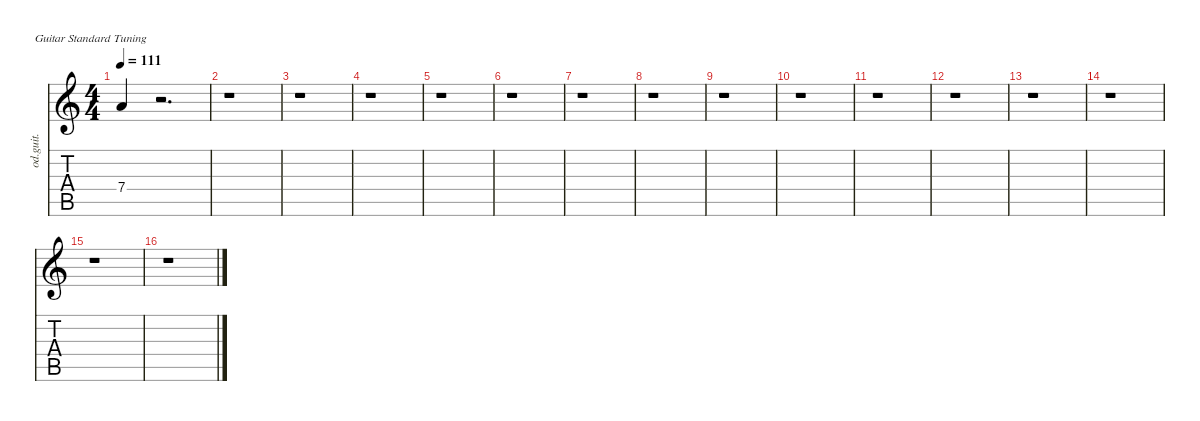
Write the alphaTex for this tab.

\defaultSystemsLayout 4
\hideDynamics
\bracketExtendMode nobrackets
\otherSystemsTrackNameOrientation horizontal
\track ("Guitar 3" "od.guit.") {instrument overdrivenguitar}
\staff {score tabs}
\tuning (E4 B3 G3 D3 A2 E2)
\ts (4 4)
\tempo 111
\clef g2
\ks c
7.4.4{dy f beam Up} r.2{d beam Up} |
r.1{beam Down} |
r.1{beam Down} |
r.1{beam Down} |
r.1{beam Down} |
r.1{beam Down} |
r.1{beam Down} |
r.1{beam Down} |
r.1{beam Down} |
r.1{beam Down} |
r.1{beam Down} |
r.1{beam Down} |
r.1{beam Down} |
r.1{beam Down} |
r.1{beam Down} |
r.1{beam Down}
